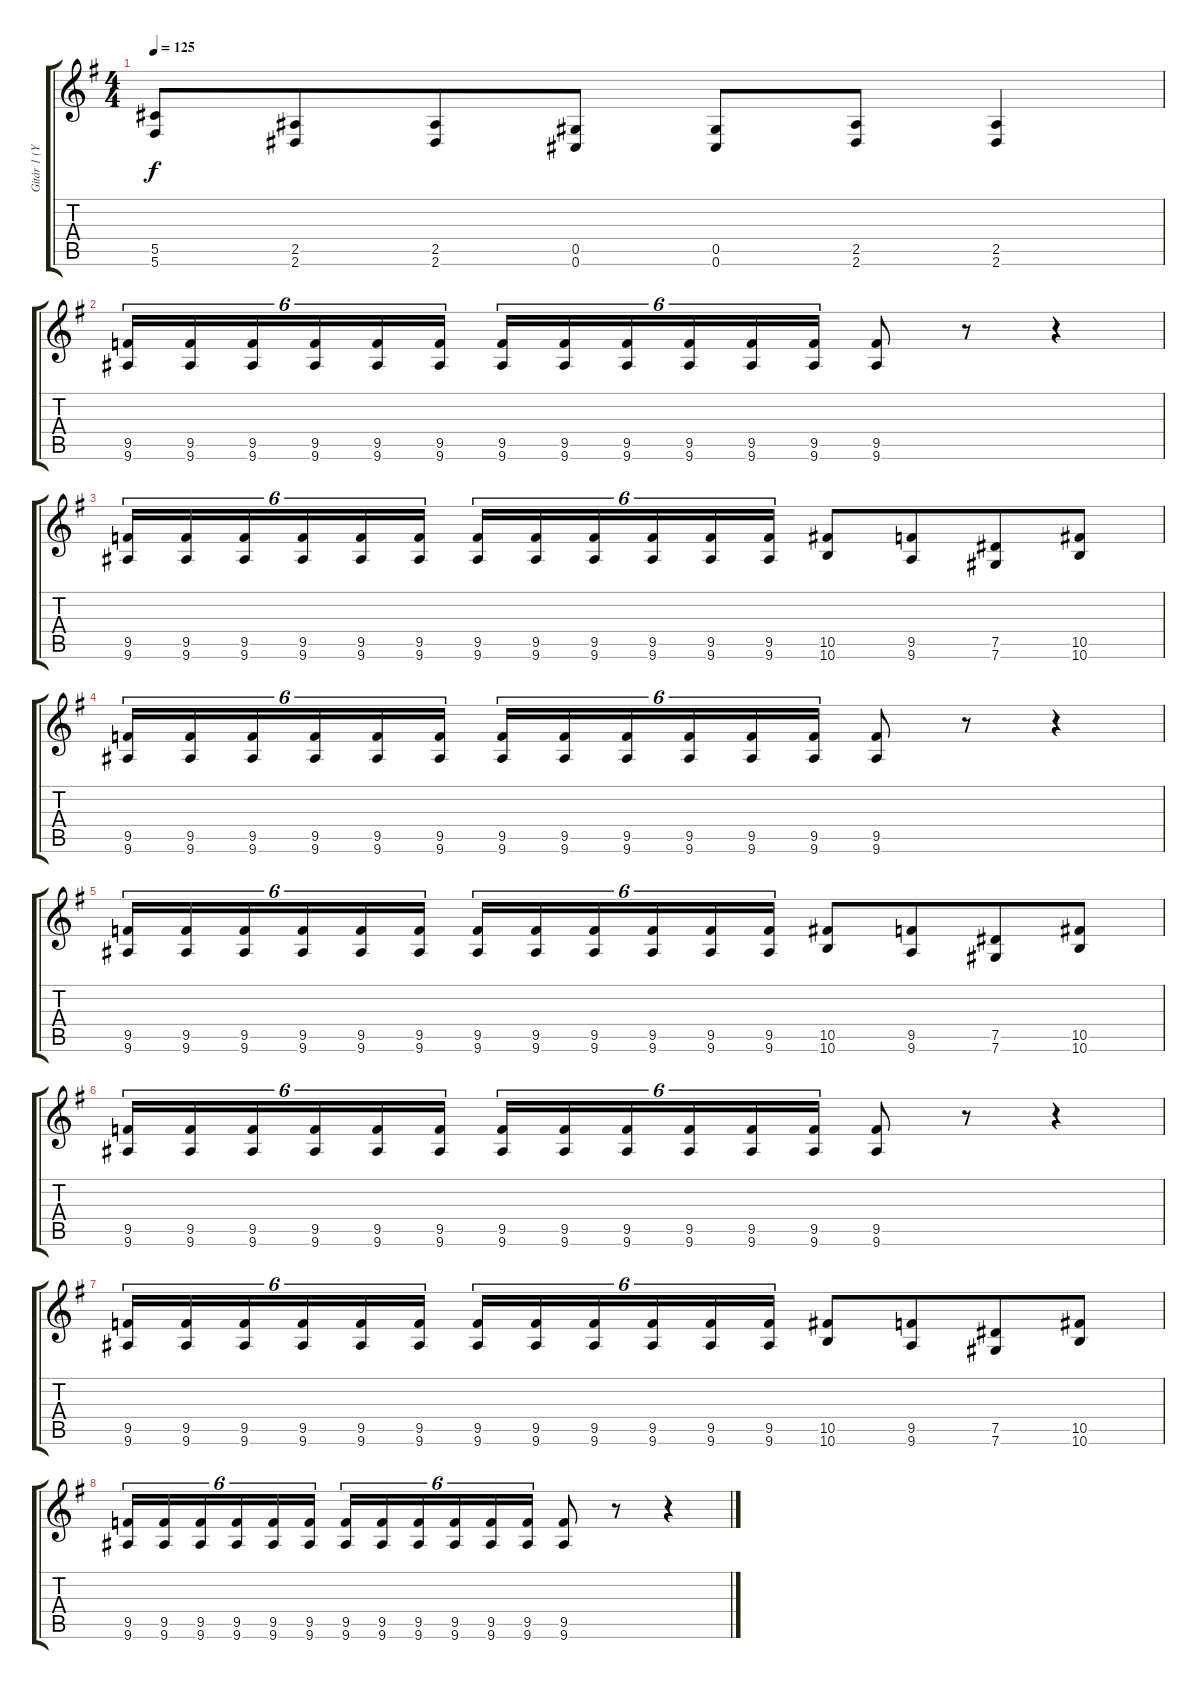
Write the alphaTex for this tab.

\track ("Gitár 1 (Yngwie Malmsteen)" "Gitár 1 (Y") {instrument distortionguitar}
\staff {score tabs}
\tuning (Eb4 Bb3 Gb3 Db3 Ab2 Db2) {hide}
\ts (4 4)
\tempo 125
\clef g2
\ks g
(5.5 5.6).8{dy f} (2.5 2.6).8{beam merge} (2.5 2.6).8 (0.5 0.6).8 (0.5 0.6).8 (2.5 2.6).8 (2.5 2.6).4 |
(9.5 9.6).16{tu (6 4)} (9.5 9.6).16{tu (6 4)} (9.5 9.6).16{tu (6 4)} (9.5 9.6).16{tu (6 4)} (9.5 9.6).16{tu (6 4)} (9.5 9.6).16{tu (6 4)} (9.5 9.6).16{tu (6 4)} (9.5 9.6).16{tu (6 4)} (9.5 9.6).16{tu (6 4)} (9.5 9.6).16{tu (6 4)} (9.5 9.6).16{tu (6 4)} (9.5 9.6).16{tu (6 4)} (9.5 9.6).8 r.8 r.4 |
(9.5 9.6).16{tu (6 4)} (9.5 9.6).16{tu (6 4)} (9.5 9.6).16{tu (6 4)} (9.5 9.6).16{tu (6 4)} (9.5 9.6).16{tu (6 4)} (9.5 9.6).16{tu (6 4)} (9.5 9.6).16{tu (6 4)} (9.5 9.6).16{tu (6 4)} (9.5 9.6).16{tu (6 4)} (9.5 9.6).16{tu (6 4)} (9.5 9.6).16{tu (6 4)} (9.5 9.6).16{tu (6 4)} (10.5 10.6).8 (9.5 9.6).8{beam merge} (7.5 7.6).8 (10.5 10.6).8 |
(9.5 9.6).16{tu (6 4)} (9.5 9.6).16{tu (6 4)} (9.5 9.6).16{tu (6 4)} (9.5 9.6).16{tu (6 4)} (9.5 9.6).16{tu (6 4)} (9.5 9.6).16{tu (6 4)} (9.5 9.6).16{tu (6 4)} (9.5 9.6).16{tu (6 4)} (9.5 9.6).16{tu (6 4)} (9.5 9.6).16{tu (6 4)} (9.5 9.6).16{tu (6 4)} (9.5 9.6).16{tu (6 4)} (9.5 9.6).8 r.8 r.4 |
(9.5 9.6).16{tu (6 4)} (9.5 9.6).16{tu (6 4)} (9.5 9.6).16{tu (6 4)} (9.5 9.6).16{tu (6 4)} (9.5 9.6).16{tu (6 4)} (9.5 9.6).16{tu (6 4)} (9.5 9.6).16{tu (6 4)} (9.5 9.6).16{tu (6 4)} (9.5 9.6).16{tu (6 4)} (9.5 9.6).16{tu (6 4)} (9.5 9.6).16{tu (6 4)} (9.5 9.6).16{tu (6 4)} (10.5 10.6).8 (9.5 9.6).8{beam merge} (7.5 7.6).8 (10.5 10.6).8 |
(9.5 9.6).16{tu (6 4)} (9.5 9.6).16{tu (6 4)} (9.5 9.6).16{tu (6 4)} (9.5 9.6).16{tu (6 4)} (9.5 9.6).16{tu (6 4)} (9.5 9.6).16{tu (6 4)} (9.5 9.6).16{tu (6 4)} (9.5 9.6).16{tu (6 4)} (9.5 9.6).16{tu (6 4)} (9.5 9.6).16{tu (6 4)} (9.5 9.6).16{tu (6 4)} (9.5 9.6).16{tu (6 4)} (9.5 9.6).8 r.8 r.4 |
(9.5 9.6).16{tu (6 4)} (9.5 9.6).16{tu (6 4)} (9.5 9.6).16{tu (6 4)} (9.5 9.6).16{tu (6 4)} (9.5 9.6).16{tu (6 4)} (9.5 9.6).16{tu (6 4)} (9.5 9.6).16{tu (6 4)} (9.5 9.6).16{tu (6 4)} (9.5 9.6).16{tu (6 4)} (9.5 9.6).16{tu (6 4)} (9.5 9.6).16{tu (6 4)} (9.5 9.6).16{tu (6 4)} (10.5 10.6).8 (9.5 9.6).8{beam merge} (7.5 7.6).8 (10.5 10.6).8 |
(9.5 9.6).16{tu (6 4)} (9.5 9.6).16{tu (6 4)} (9.5 9.6).16{tu (6 4)} (9.5 9.6).16{tu (6 4)} (9.5 9.6).16{tu (6 4)} (9.5 9.6).16{tu (6 4)} (9.5 9.6).16{tu (6 4)} (9.5 9.6).16{tu (6 4)} (9.5 9.6).16{tu (6 4)} (9.5 9.6).16{tu (6 4)} (9.5 9.6).16{tu (6 4)} (9.5 9.6).16{tu (6 4)} (9.5 9.6).8 r.8 r.4
